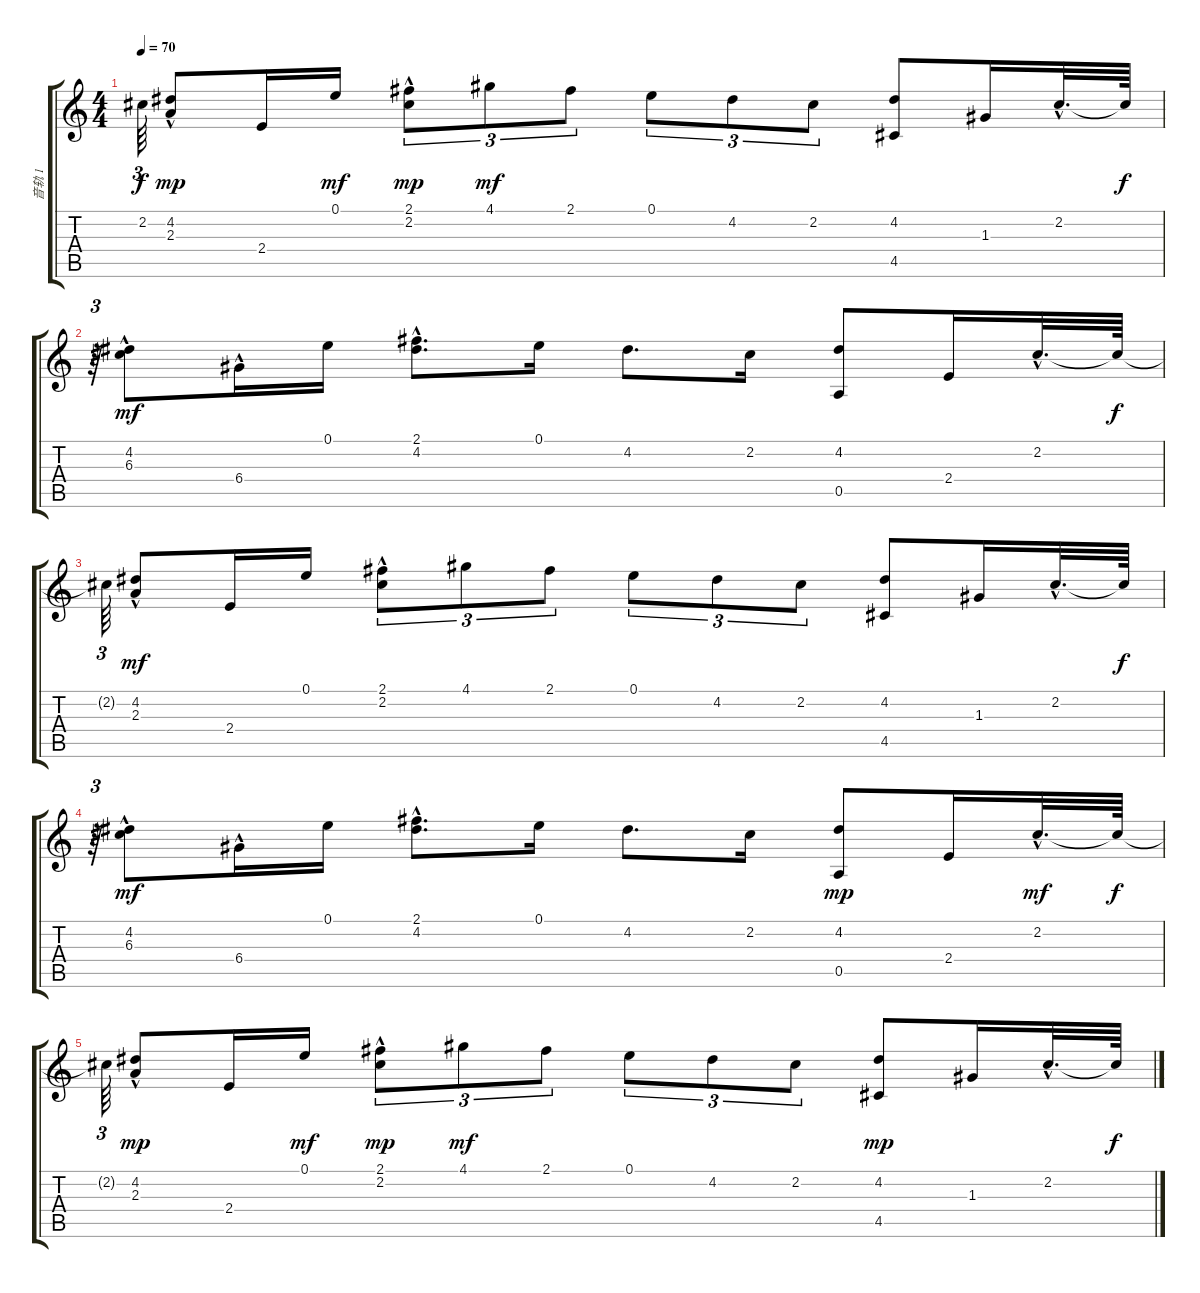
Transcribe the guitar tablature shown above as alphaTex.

\track ("音轨 1" "音轨 1") {instrument acousticguitarnylon}
\staff {score tabs}
\tuning (E4 B3 G3 D3 A2 E2) {hide}
\ts (4 4)
\tempo 70
\clef g2
\ks c
2.2{t}.64{tu (3 2) dy f} (4.2{hac} 2.3{hac}).8{dy mp} 2.4.16 0.1.16{dy mf} (2.1 2.2{hac}).8{tu (3 2) dy mp} 4.1.8{tu (3 2) dy mf} 2.1.8{tu (3 2)} 0.1.8{tu (3 2)} 4.2.8{tu (3 2)} 2.2.8{tu (3 2)} (4.2 4.5).8 1.3.16 2.2{hac}.32{d} 2.2{t}.64{dy f} |
r.64{tu (3 2)} (4.2{hac} 6.3).8{dy mf} 6.4{hac}.16 0.1.16 (2.1{hac} 4.2{hac}).8{d} 0.1.16 4.2.8{d} 2.2.16 (4.2 0.5).8 2.4.16 2.2{hac}.32{d} 2.2{t}.64{dy f} |
2.2{t}.64{tu (3 2)} (4.2{hac} 2.3{hac}).8{dy mf} 2.4.16 0.1.16 (2.1 2.2{hac}).8{tu (3 2)} 4.1.8{tu (3 2)} 2.1.8{tu (3 2)} 0.1.8{tu (3 2)} 4.2.8{tu (3 2)} 2.2.8{tu (3 2)} (4.2 4.5).8 1.3.16 2.2{hac}.32{d} 2.2{t}.64{dy f} |
r.64{tu (3 2)} (4.2{hac} 6.3).8{dy mf} 6.4{hac}.16 0.1.16 (2.1{hac} 4.2{hac}).8{d} 0.1.16 4.2.8{d} 2.2.16 (4.2 0.5).8{dy mp} 2.4.16 2.2{hac}.32{d dy mf} 2.2{t}.64{dy f} |
2.2{t}.64{tu (3 2)} (4.2{hac} 2.3{hac}).8{dy mp} 2.4.16 0.1.16{dy mf} (2.1 2.2{hac}).8{tu (3 2) dy mp} 4.1.8{tu (3 2) dy mf} 2.1.8{tu (3 2)} 0.1.8{tu (3 2)} 4.2.8{tu (3 2)} 2.2.8{tu (3 2)} (4.2 4.5).8{dy mp} 1.3.16 2.2{hac}.32{d} 2.2{t}.64{dy f}
